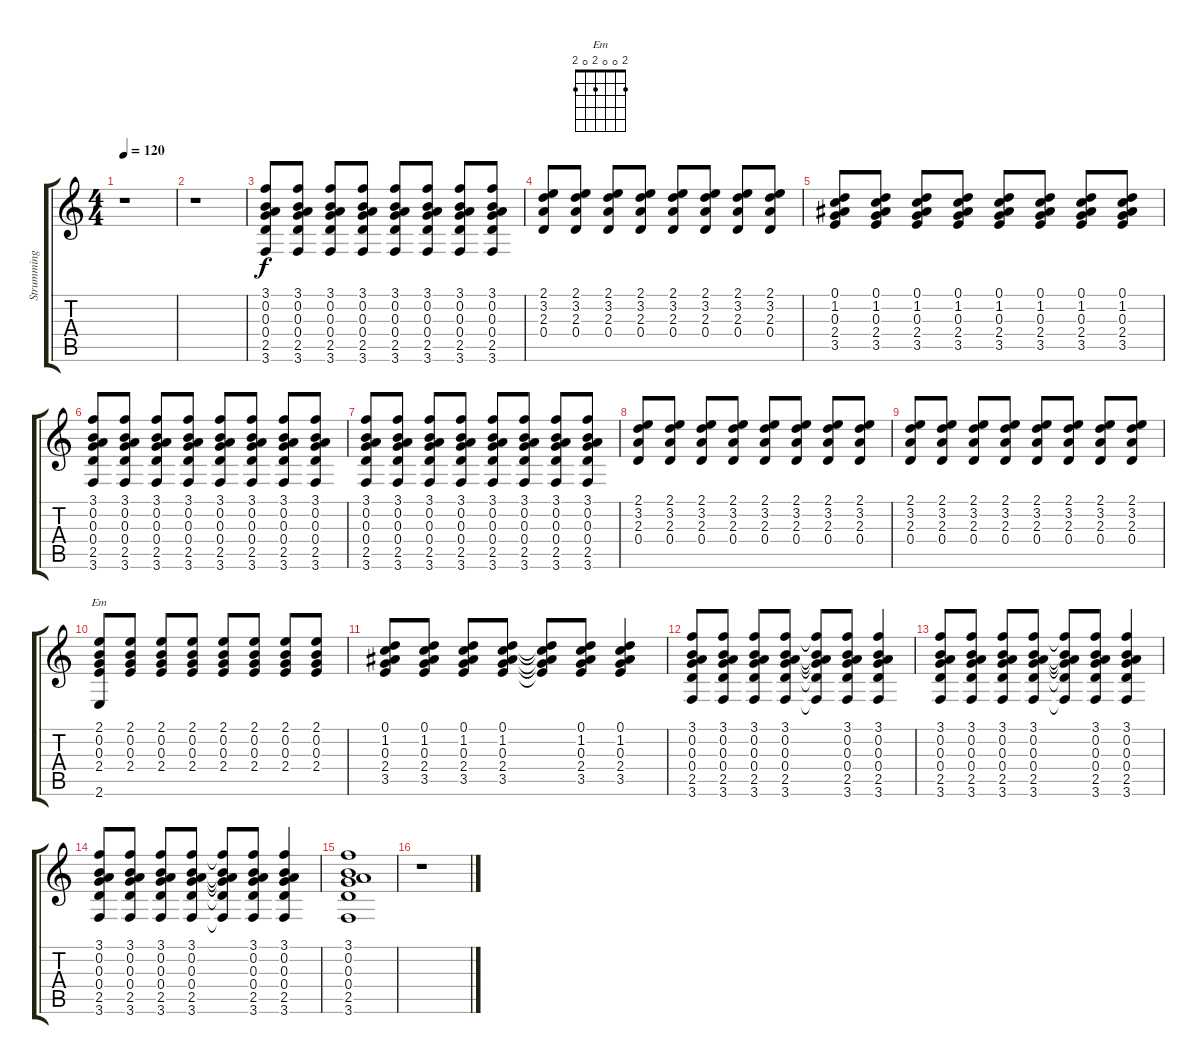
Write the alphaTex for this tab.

\track ("Strumming" "Strumming") {instrument acousticguitarnylon}
\staff {score tabs}
\tuning (D4 B3 G3 D3 G3 D2) {hide}
\chord ("Em" 2 0 0 2 0 2)
\ts (4 4)
\tempo 120
\clef g2
\ks c
r.1{dy f} |
r.1 |
(3.1 0.2 0.3 0.4 2.5 3.6).8 (3.1 0.2 0.3 0.4 2.5 3.6).8 (3.1 0.2 0.3 0.4 2.5 3.6).8 (3.1 0.2 0.3 0.4 2.5 3.6).8 (3.1 0.2 0.3 0.4 2.5 3.6).8 (3.1 0.2 0.3 0.4 2.5 3.6).8 (3.1 0.2 0.3 0.4 2.5 3.6).8 (3.1 0.2 0.3 0.4 2.5 3.6).8 |
(2.1 3.2 2.3 0.4).8 (2.1 3.2 2.3 0.4).8 (2.1 3.2 2.3 0.4).8 (2.1 3.2 2.3 0.4).8 (2.1 3.2 2.3 0.4).8 (2.1 3.2 2.3 0.4).8 (2.1 3.2 2.3 0.4).8 (2.1 3.2 2.3 0.4).8 |
(0.1 1.2 0.3 2.4 3.5).8 (0.1 1.2 0.3 2.4 3.5).8 (0.1 1.2 0.3 2.4 3.5).8 (0.1 1.2 0.3 2.4 3.5).8 (0.1 1.2 0.3 2.4 3.5).8 (0.1 1.2 0.3 2.4 3.5).8 (0.1 1.2 0.3 2.4 3.5).8 (0.1 1.2 0.3 2.4 3.5).8 |
(3.1 0.2 0.3 0.4 2.5 3.6).8 (3.1 0.2 0.3 0.4 2.5 3.6).8 (3.1 0.2 0.3 0.4 2.5 3.6).8 (3.1 0.2 0.3 0.4 2.5 3.6).8 (3.1 0.2 0.3 0.4 2.5 3.6).8 (3.1 0.2 0.3 0.4 2.5 3.6).8 (3.1 0.2 0.3 0.4 2.5 3.6).8 (3.1 0.2 0.3 0.4 2.5 3.6).8 |
(3.1 0.2 0.3 0.4 2.5 3.6).8 (3.1 0.2 0.3 0.4 2.5 3.6).8 (3.1 0.2 0.3 0.4 2.5 3.6).8 (3.1 0.2 0.3 0.4 2.5 3.6).8 (3.1 0.2 0.3 0.4 2.5 3.6).8 (3.1 0.2 0.3 0.4 2.5 3.6).8 (3.1 0.2 0.3 0.4 2.5 3.6).8 (3.1 0.2 0.3 0.4 2.5 3.6).8 |
(2.1 3.2 2.3 0.4).8 (2.1 3.2 2.3 0.4).8 (2.1 3.2 2.3 0.4).8 (2.1 3.2 2.3 0.4).8 (2.1 3.2 2.3 0.4).8 (2.1 3.2 2.3 0.4).8 (2.1 3.2 2.3 0.4).8 (2.1 3.2 2.3 0.4).8 |
(2.1 3.2 2.3 0.4).8 (2.1 3.2 2.3 0.4).8 (2.1 3.2 2.3 0.4).8 (2.1 3.2 2.3 0.4).8 (2.1 3.2 2.3 0.4).8 (2.1 3.2 2.3 0.4).8 (2.1 3.2 2.3 0.4).8 (2.1 3.2 2.3 0.4).8 |
(2.1 0.2 0.3 2.4 2.6).8{ch "Em"} (2.1 0.2 0.3 2.4).8 (2.1 0.2 0.3 2.4).8 (2.1 0.2 0.3 2.4).8 (2.1 0.2 0.3 2.4).8 (2.1 0.2 0.3 2.4).8 (2.1 0.2 0.3 2.4).8 (2.1 0.2 0.3 2.4).8 |
(0.1 1.2 0.3 2.4 3.5).8 (0.1 1.2 0.3 2.4 3.5).8 (0.1 1.2 0.3 2.4 3.5).8 (0.1 1.2 0.3 2.4 3.5).8 (0.1{t} 1.2{t} 0.3{t} 2.4{t} 3.5{t}).8 (0.1 1.2 0.3 2.4 3.5).8 (0.1 1.2 0.3 2.4 3.5).4 |
(3.1 0.2 0.3 0.4 2.5 3.6).8 (3.1 0.2 0.3 0.4 2.5 3.6).8 (3.1 0.2 0.3 0.4 2.5 3.6).8 (3.1 0.2 0.3 0.4 2.5 3.6).8 (3.1{t} 0.2{t} 0.3{t} 0.4{t} 2.5{t} 3.6{t}).8 (3.1 0.2 0.3 0.4 2.5 3.6).8 (3.1 0.2 0.3 0.4 2.5 3.6).4 |
(3.1 0.2 0.3 0.4 2.5 3.6).8 (3.1 0.2 0.3 0.4 2.5 3.6).8 (3.1 0.2 0.3 0.4 2.5 3.6).8 (3.1 0.2 0.3 0.4 2.5 3.6).8 (3.1{t} 0.2{t} 0.3{t} 0.4{t} 2.5{t} 3.6{t}).8 (3.1 0.2 0.3 0.4 2.5 3.6).8 (3.1 0.2 0.3 0.4 2.5 3.6).4 |
(3.1 0.2 0.3 0.4 2.5 3.6).8 (3.1 0.2 0.3 0.4 2.5 3.6).8 (3.1 0.2 0.3 0.4 2.5 3.6).8 (3.1 0.2 0.3 0.4 2.5 3.6).8 (3.1{t} 0.2{t} 0.3{t} 0.4{t} 2.5{t} 3.6{t}).8 (3.1 0.2 0.3 0.4 2.5 3.6).8 (3.1 0.2 0.3 0.4 2.5 3.6).4 |
(3.1 0.2 0.3 0.4 2.5 3.6).1 |
r.1
